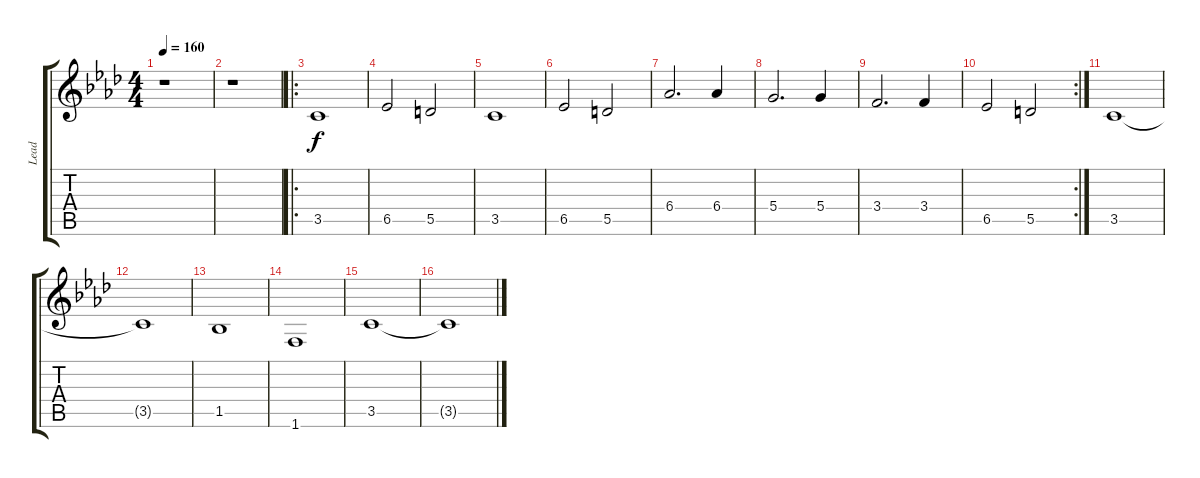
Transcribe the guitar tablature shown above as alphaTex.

\track ("Lead" "Lead") {instrument distortionguitar}
\staff {score tabs}
\tuning (E4 B3 G3 D3 A2 E2) {hide}
\ts (4 4)
\tempo 160
\clef g2
\ks ab
r.1{dy f instrument distortionguitar} |
r.1 |
\ro
3.5.1 |
6.5.2 5.5.2 |
3.5.1 |
6.5.2 5.5.2 |
6.4.2{d} 6.4.4 |
5.4.2{d} 5.4.4 |
3.4.2{d} 3.4.4 |
\rc 2
6.5.2 5.5.2 |
3.5.1 |
3.5{t}.1 |
1.5.1 |
1.6.1 |
3.5.1 |
3.5{t}.1
